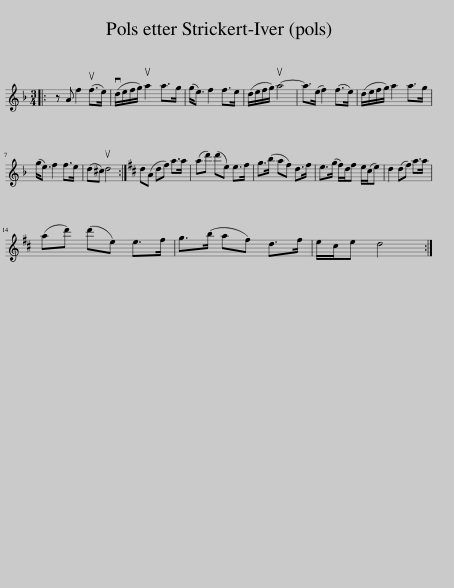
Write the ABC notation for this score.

X:1
L:1/8
M:3/4
I:linebreak $
K:Dmin
V:1 treble
V:1
|: z A f2 (uf>e) | (vd/e/f/g/) ua2 a>g | (g<e) f2 f>e | (d/e/f/g/) ua4- | a>(e f2) (f>e) | %5
 (d/e/f/g/) a2 a>g |$ (g<e) f2 f>e | (d^c) ud4 :|[K:D] d(A df) a>a | (ad') (d'e) e>f | %10
 g>(b af) d>f | e>(g f/)d/f e/(c/e) | d2 (df) a>a |$ (ad') (d'e) e>f | g>(b af) d>f | %15
 e/c/e d4 :| %16
